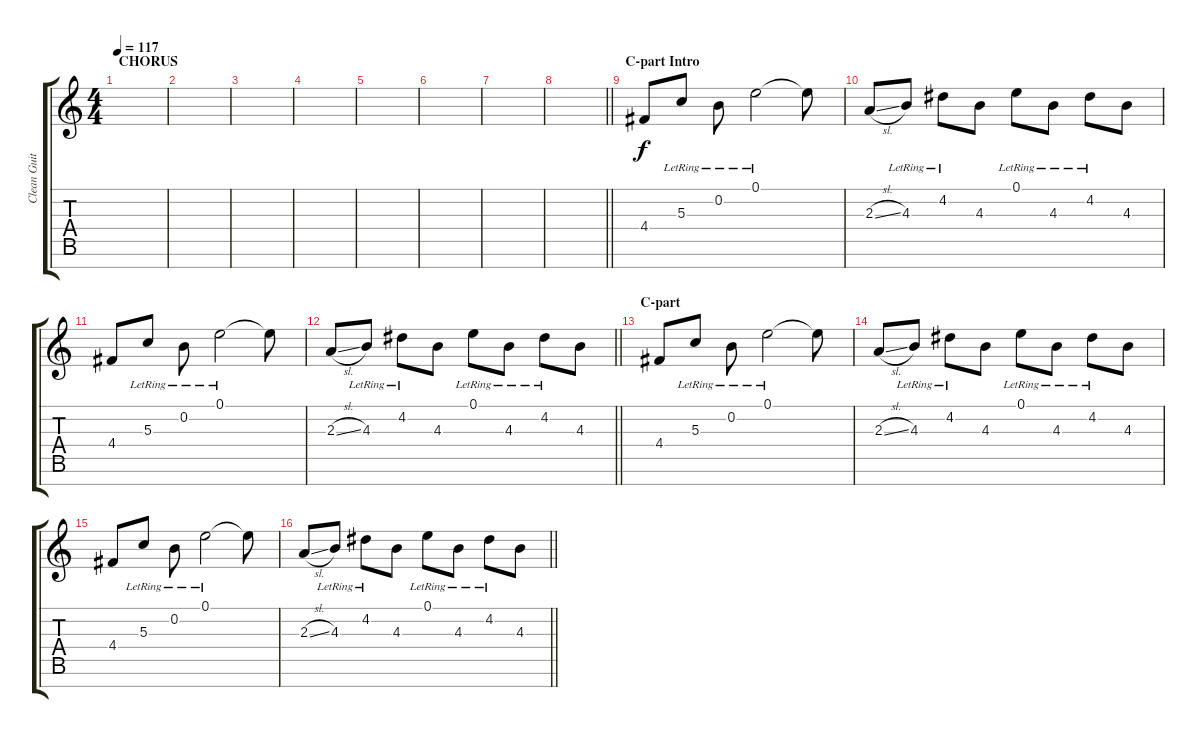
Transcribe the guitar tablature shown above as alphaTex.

\track ("Clean Guitar" "Clean Guit") {instrument electricguitarjazz}
\staff {score tabs}
\tuning (E4 B3 G3 D3 A2 E2 B1) {hide}
\ts (4 4)
\section ("" "CHORUS")
\tempo 117
\clef g2
\ks c
|
|
|
|
|
|
|
\barLineRight lightlight
|
\section ("" "C-part Intro")
4.4.8 5.3{lr}.8 0.2{lr}.8 0.1{lr}.2 0.1{t}.8 |
2.3{sl}.8 4.3{lr}.8 4.2{lr}.8 4.3.8 0.1{lr}.8 4.3{lr}.8 4.2{lr}.8 4.3.8 |
4.4.8 5.3{lr}.8 0.2{lr}.8 0.1{lr}.2 0.1{t}.8 |
\barLineRight lightlight
2.3{sl}.8 4.3{lr}.8 4.2{lr}.8 4.3.8 0.1{lr}.8 4.3{lr}.8 4.2{lr}.8 4.3.8 |
\section ("" "C-part")
4.4.8 5.3{lr}.8 0.2{lr}.8 0.1{lr}.2 0.1{t}.8 |
2.3{sl}.8 4.3{lr}.8 4.2{lr}.8 4.3.8 0.1{lr}.8 4.3{lr}.8 4.2{lr}.8 4.3.8 |
4.4.8 5.3{lr}.8 0.2{lr}.8 0.1{lr}.2 0.1{t}.8 |
\barLineRight lightlight
2.3{sl}.8 4.3{lr}.8 4.2{lr}.8 4.3.8 0.1{lr}.8 4.3{lr}.8 4.2{lr}.8 4.3.8
